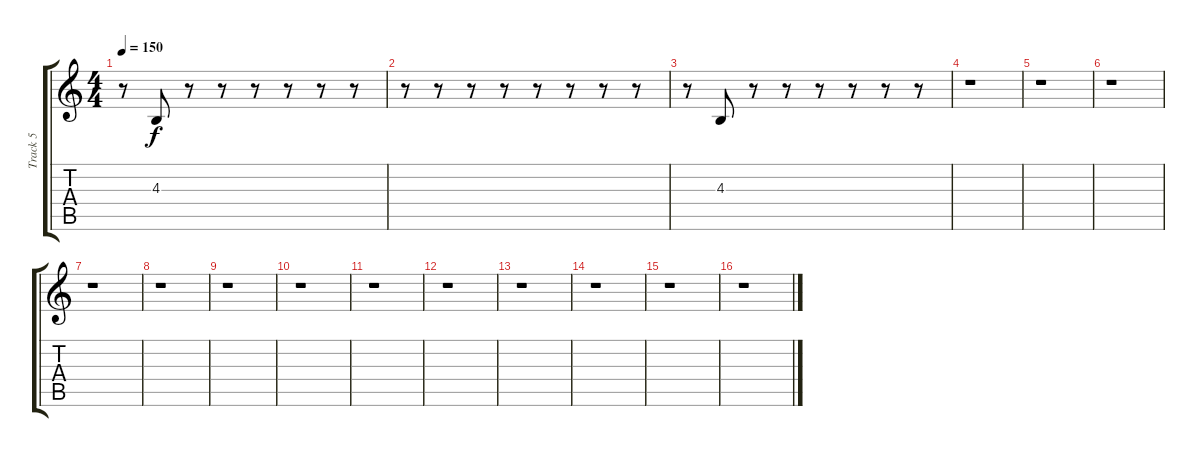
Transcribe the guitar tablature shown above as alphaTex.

\track ("Track 5" "Track 5") {instrument musicbox}
\staff {score tabs}
\tuning (E4 B3 G3 D3 A2 E2) {hide}
\ts (4 4)
\tempo 150
\clef g2
\ks c
r.8{dy f} 4.3.8 r.8 r.8 r.8 r.8 r.8 r.8 |
r.8 r.8 r.8 r.8 r.8 r.8 r.8 r.8 |
r.8 4.3.8 r.8 r.8 r.8 r.8 r.8 r.8 |
r.1 |
r.1 |
r.1 |
r.1 |
r.1 |
r.1 |
r.1 |
r.1 |
r.1 |
r.1 |
r.1 |
r.1 |
r.1
